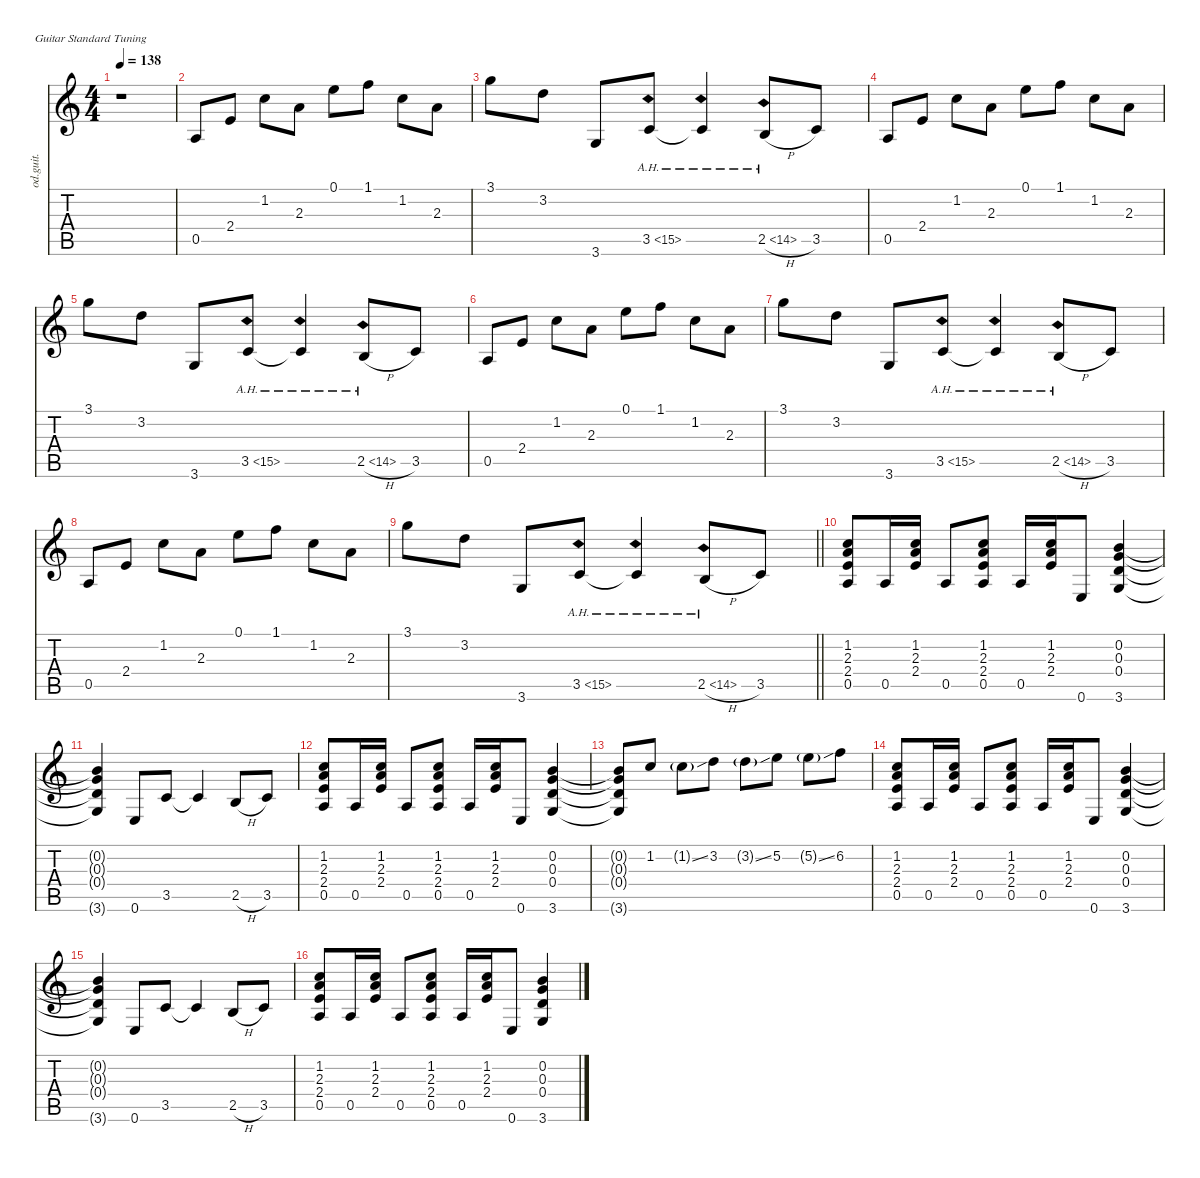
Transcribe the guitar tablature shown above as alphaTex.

\defaultSystemsLayout 4
\hideDynamics
\bracketExtendMode nobrackets
\otherSystemsTrackNameOrientation horizontal
\track ("Eddie Van Halen " "od.guit.") {instrument overdrivenguitar}
\staff {score tabs}
\tuning (E4 B3 G3 D3 A2 E2)
\ts (4 4)
\tempo 138
\clef g2
\ks c
r.1{dy f instrument overdrivenguitar beam Down} |
0.5.8{beam Up} 2.4.8{beam Up} 1.2.8{beam Down} 2.3.8{beam Down} 0.1.8{beam Down} 1.1.8{beam Down} 1.2.8{beam Down} 2.3.8{beam Down} |
3.1.8{beam Down} 3.2.8{beam Down} 3.6.8{beam Up} 3.5{ah 12}.8{beam Up} 3.5{ah 12 t}.4{beam Up} 2.5{ah 12 h}.8{beam Up} 3.5.8{beam Up} |
0.5.8{beam Up} 2.4.8{beam Up} 1.2.8{beam Down} 2.3.8{beam Down} 0.1.8{beam Down} 1.1.8{beam Down} 1.2.8{beam Down} 2.3.8{beam Down} |
3.1.8{beam Down} 3.2.8{beam Down} 3.6.8{beam Up} 3.5{ah 12}.8{beam Up} 3.5{ah 12 t}.4{beam Up} 2.5{ah 12 h}.8{beam Up} 3.5.8{beam Up} |
0.5.8{beam Up} 2.4.8{beam Up} 1.2.8{beam Down} 2.3.8{beam Down} 0.1.8{beam Down} 1.1.8{beam Down} 1.2.8{beam Down} 2.3.8{beam Down} |
3.1.8{beam Down} 3.2.8{beam Down} 3.6.8{beam Up} 3.5{ah 12}.8{beam Up} 3.5{ah 12 t}.4{beam Up} 2.5{ah 12 h}.8{beam Up} 3.5.8{beam Up} |
0.5.8{beam Up} 2.4.8{beam Up} 1.2.8{beam Down} 2.3.8{beam Down} 0.1.8{beam Down} 1.1.8{beam Down} 1.2.8{beam Down} 2.3.8{beam Down} |
\barLineRight lightlight
3.1.8{beam Down} 3.2.8{beam Down} 3.6.8{beam Up} 3.5{ah 12}.8{beam Up} 3.5{ah 12 t}.4{beam Up} 2.5{ah 12 h}.8{beam Up} 3.5.8{beam Up} |
(1.2 2.3 2.4 0.5).8{beam Up} 0.5.16{beam Up} (1.2 2.3 2.4).16{beam Up} 0.5.8{beam Up} (1.2 2.3 2.4 0.5).8{beam Up} 0.5.16{beam Up} (1.2 2.3 2.4).16{beam Up} 0.6.8{beam Up} (0.2 0.3 0.4 3.6).4{beam Up} |
(0.2{t} 0.3{t} 0.4{t} 3.6{t}).4{beam Up} 0.6.8{beam Up} 3.5.8{beam Up} 3.5{t}.4{beam Up} 2.5{h}.8{beam Up} 3.5.8{beam Up} |
(1.2 2.3 2.4 0.5).8{beam Up} 0.5.16{beam Up} (1.2 2.3 2.4).16{beam Up} 0.5.8{beam Up} (1.2 2.3 2.4 0.5).8{beam Up} 0.5.16{beam Up} (1.2 2.3 2.4).16{beam Up} 0.6.8{beam Up} (0.2 0.3 0.4 3.6).4{beam Up} |
(0.2{t} 0.3{t} 0.4{t} 3.6{t}).8{beam Up} 1.2.8{beam Up} 1.2{ss g}.8{beam Down} 3.2.8{beam Down} 3.2{ss g}.8{beam Down} 5.2.8{beam Down} 5.2{ss g}.8{beam Down} 6.2.8{beam Down} |
(1.2 2.3 2.4 0.5).8{beam Up} 0.5.16{beam Up} (1.2 2.3 2.4).16{beam Up} 0.5.8{beam Up} (1.2 2.3 2.4 0.5).8{beam Up} 0.5.16{beam Up} (1.2 2.3 2.4).16{beam Up} 0.6.8{beam Up} (0.2 0.3 0.4 3.6).4{beam Up} |
(0.2{t} 0.3{t} 0.4{t} 3.6{t}).4{beam Up} 0.6.8{beam Up} 3.5.8{beam Up} 3.5{t}.4{beam Up} 2.5{h}.8{beam Up} 3.5.8{beam Up} |
(1.2 2.3 2.4 0.5).8{beam Up} 0.5.16{beam Up} (1.2 2.3 2.4).16{beam Up} 0.5.8{beam Up} (1.2 2.3 2.4 0.5).8{beam Up} 0.5.16{beam Up} (1.2 2.3 2.4).16{beam Up} 0.6.8{beam Up} (0.2 0.3 0.4 3.6).4{beam Up}
